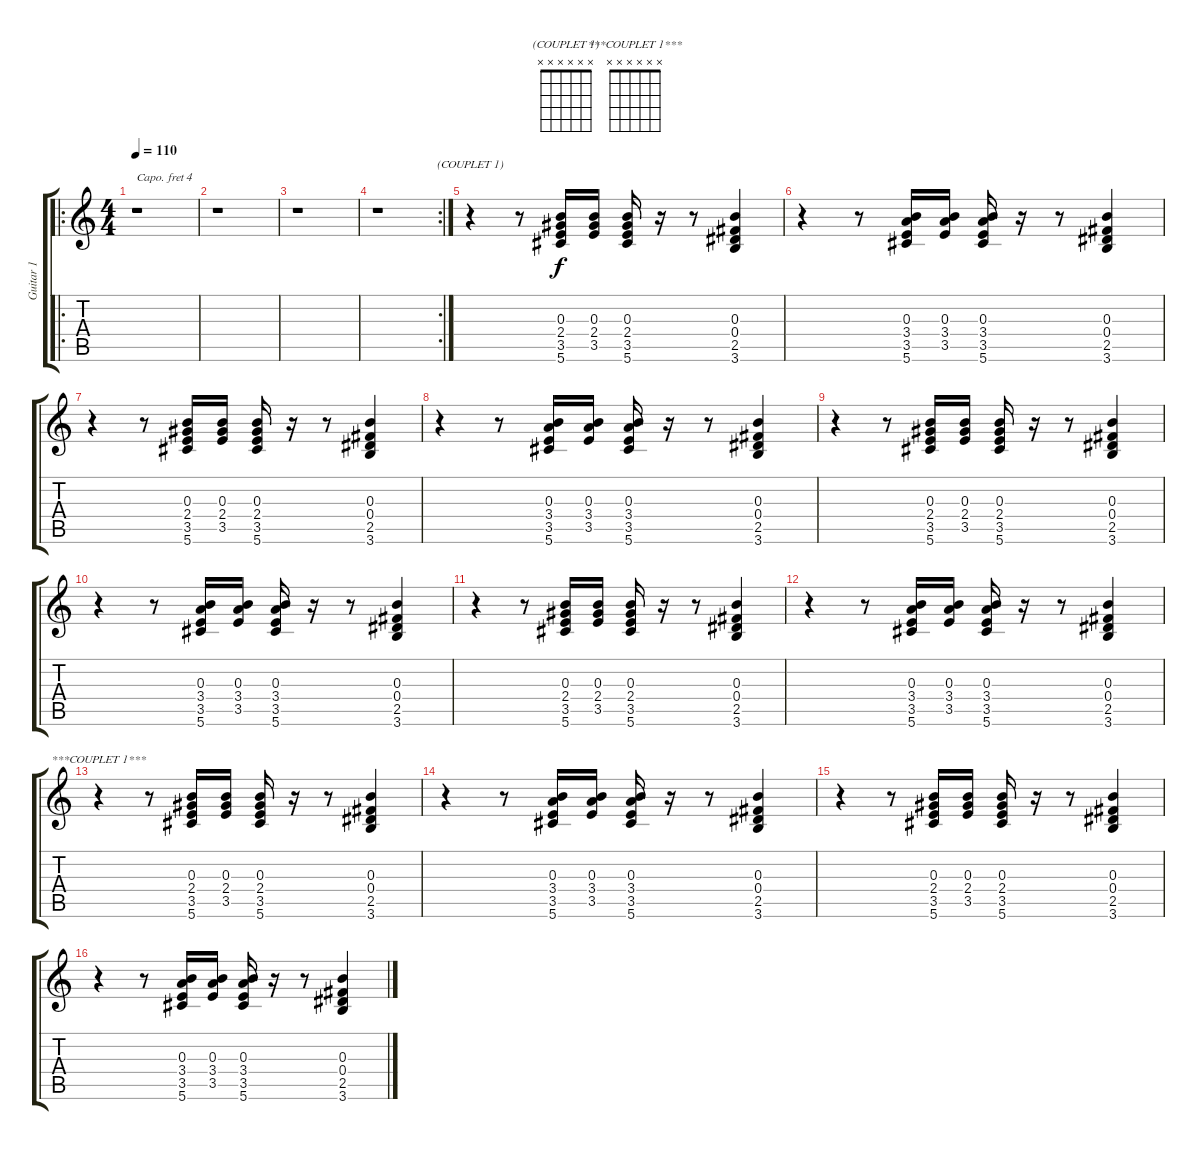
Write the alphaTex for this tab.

\track ("Guitar 1" "Guitar 1") {instrument acousticguitarsteel}
\staff {score tabs}
\capo 4
\tuning (E4 B3 G3 D3 A2 E2) {hide}
\chord ("(COUPLET 1)" x x x x x x) {firstfret 0}
\chord ("***COUPLET 1***" x x x x x x) {firstfret 0}
\ro
\ts (4 4)
\tempo 110
\clef g2
\ks c
r.1{dy f} |
r.1 |
r.1 |
\rc 2
r.1 |
r.4{ch "(COUPLET 1)"} r.8 (0.3 2.4 3.5 5.6).16 (0.3 2.4 3.5).16 (0.3 2.4 3.5 5.6).16 r.16 r.8 (0.3 0.4 2.5 3.6).4 |
r.4 r.8 (0.3 3.4 3.5 5.6).16 (0.3 3.4 3.5).16 (0.3 3.4 3.5 5.6).16 r.16 r.8 (0.3 0.4 2.5 3.6).4 |
r.4 r.8 (0.3 2.4 3.5 5.6).16 (0.3 2.4 3.5).16 (0.3 2.4 3.5 5.6).16 r.16 r.8 (0.3 0.4 2.5 3.6).4 |
r.4 r.8 (0.3 3.4 3.5 5.6).16 (0.3 3.4 3.5).16 (0.3 3.4 3.5 5.6).16 r.16 r.8 (0.3 0.4 2.5 3.6).4 |
r.4 r.8 (0.3 2.4 3.5 5.6).16 (0.3 2.4 3.5).16 (0.3 2.4 3.5 5.6).16 r.16 r.8 (0.3 0.4 2.5 3.6).4 |
r.4 r.8 (0.3 3.4 3.5 5.6).16 (0.3 3.4 3.5).16 (0.3 3.4 3.5 5.6).16 r.16 r.8 (0.3 0.4 2.5 3.6).4 |
r.4 r.8 (0.3 2.4 3.5 5.6).16 (0.3 2.4 3.5).16 (0.3 2.4 3.5 5.6).16 r.16 r.8 (0.3 0.4 2.5 3.6).4 |
r.4 r.8 (0.3 3.4 3.5 5.6).16 (0.3 3.4 3.5).16 (0.3 3.4 3.5 5.6).16 r.16 r.8 (0.3 0.4 2.5 3.6).4 |
r.4{ch "***COUPLET 1***"} r.8 (0.3 2.4 3.5 5.6).16 (0.3 2.4 3.5).16 (0.3 2.4 3.5 5.6).16 r.16 r.8 (0.3 0.4 2.5 3.6).4 |
r.4 r.8 (0.3 3.4 3.5 5.6).16 (0.3 3.4 3.5).16 (0.3 3.4 3.5 5.6).16 r.16 r.8 (0.3 0.4 2.5 3.6).4 |
r.4 r.8 (0.3 2.4 3.5 5.6).16 (0.3 2.4 3.5).16 (0.3 2.4 3.5 5.6).16 r.16 r.8 (0.3 0.4 2.5 3.6).4 |
r.4 r.8 (0.3 3.4 3.5 5.6).16 (0.3 3.4 3.5).16 (0.3 3.4 3.5 5.6).16 r.16 r.8 (0.3 0.4 2.5 3.6).4
